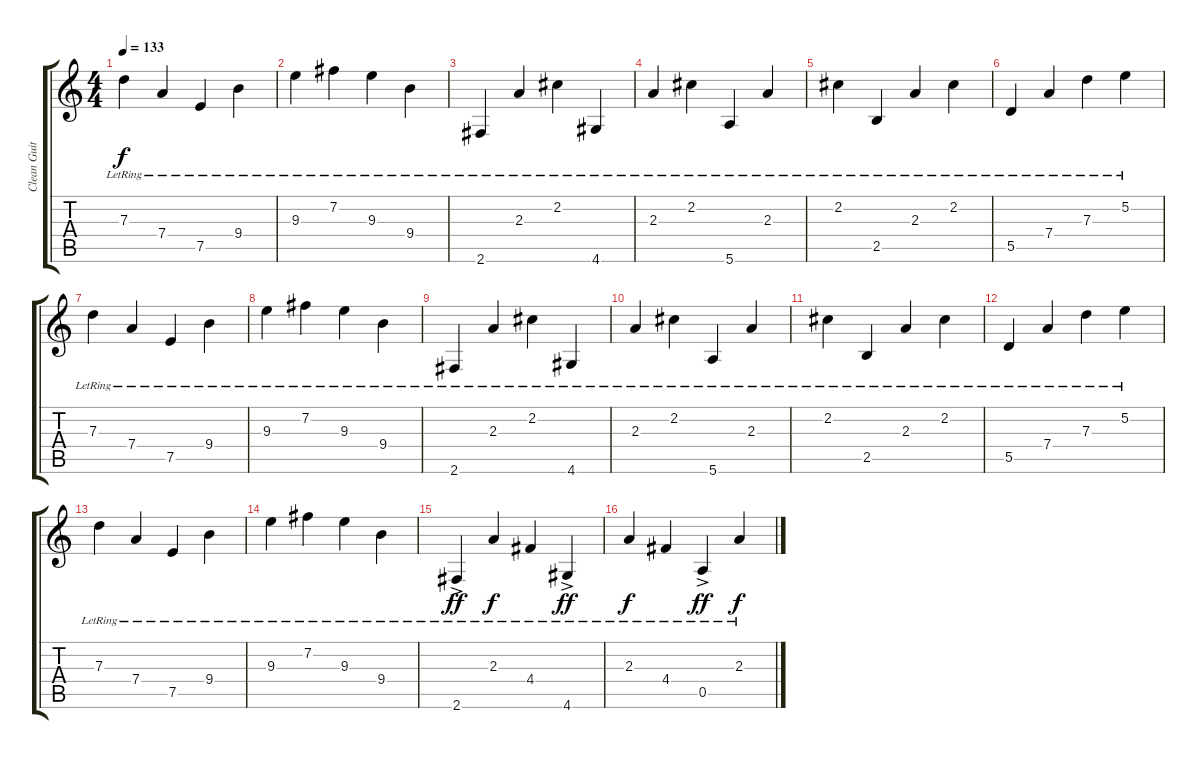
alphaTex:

\track ("Clean Guitar [Dave Grohl]" "Clean Guit") {instrument electricguitarclean}
\staff {score tabs}
\tuning (E4 B3 G3 D3 A2 E2) {hide}
\ts (4 4)
\tempo 133
\clef g2
\ks c
7.3{lr}.4{dy f} 7.4{lr}.4 7.5{lr}.4 9.4{lr}.4 |
9.3{lr}.4 7.2{lr}.4 9.3{lr}.4 9.4{lr}.4 |
2.6{lr}.4 2.3{lr}.4 2.2{lr}.4 4.6{lr}.4 |
2.3{lr}.4 2.2{lr}.4 5.6{lr}.4 2.3{lr}.4 |
2.2{lr}.4 2.5{lr}.4 2.3{lr}.4 2.2{lr}.4 |
5.5{lr}.4 7.4{lr}.4 7.3{lr}.4 5.2{lr}.4 |
7.3{lr}.4 7.4{lr}.4 7.5{lr}.4 9.4{lr}.4 |
9.3{lr}.4 7.2{lr}.4 9.3{lr}.4 9.4{lr}.4 |
2.6{lr}.4 2.3{lr}.4 2.2{lr}.4 4.6{lr}.4 |
2.3{lr}.4 2.2{lr}.4 5.6{lr}.4 2.3{lr}.4 |
2.2{lr}.4 2.5{lr}.4 2.3{lr}.4 2.2{lr}.4 |
5.5{lr}.4 7.4{lr}.4 7.3{lr}.4 5.2{lr}.4 |
7.3{lr}.4 7.4{lr}.4 7.5{lr}.4 9.4{lr}.4 |
9.3{lr}.4 7.2{lr}.4 9.3{lr}.4 9.4{lr}.4 |
2.6{ac lr}.4{dy ff} 2.3{lr}.4{dy f} 4.4{lr}.4 4.6{ac lr}.4{dy ff} |
2.3{lr}.4{dy f} 4.4{lr}.4 0.5{ac lr}.4{dy ff} 2.3{lr}.4{dy f}
